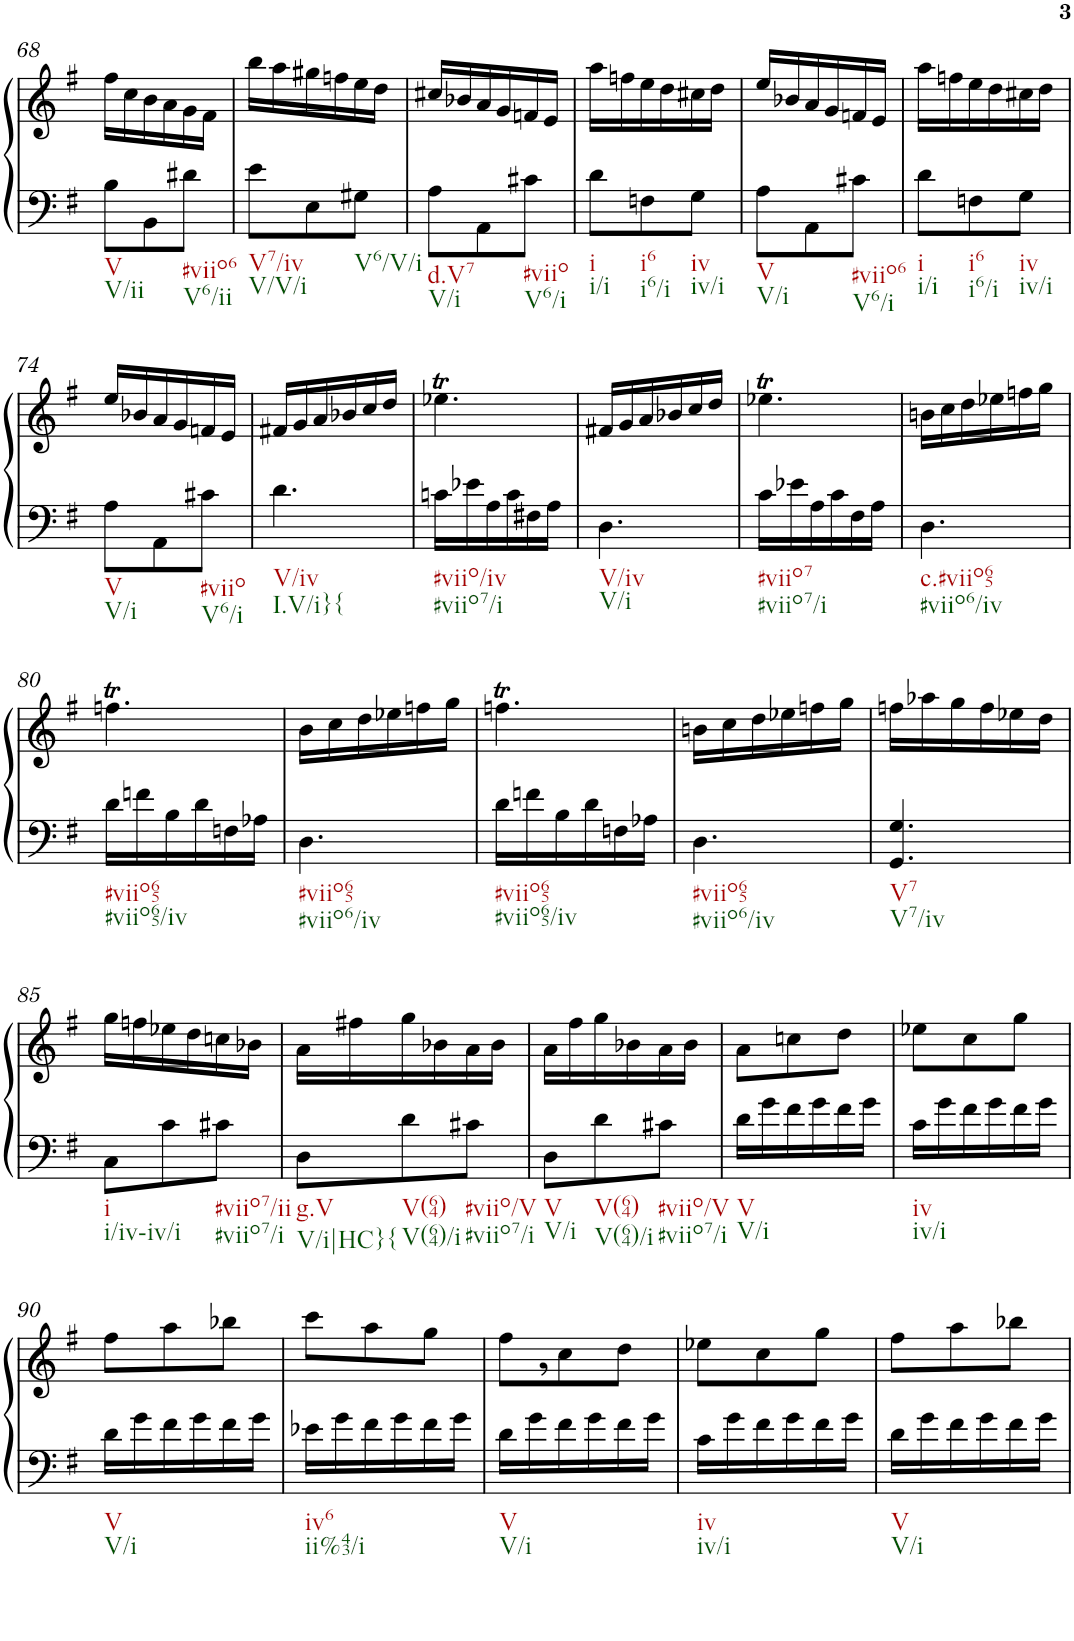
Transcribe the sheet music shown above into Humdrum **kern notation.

**kern	**kern
*part1	*part1
*staff2	*staff1
*I"Piano	*
*I'Pno	*
!!LO:PB:g=z
*clefF4	*clefG2
*k[f#]	*k[f#]
*G:	*G:
*M3/8	*M3/8
=68	=68
!LO:TX:b:t=V	!
!LO:TX:b:t=V/ii	!
8B\L	16ff#\LL
.	16cc\
8BB\	16b\
.	16a\
!LO:TX:b:t=#viio6	!
!LO:TX:b:t=V6/ii	!
8d#X\J	16g\
.	16f#\JJ
=69	=69
!LO:TX:b:t=V7/iv	!
!LO:TX:b:t=V/V/i	!
8e\L	16bb\LL
.	16aa\
8E\	16gg#X\
.	16ffn\
!LO:TX:b:t=V6/V/i	!
8G#X\J	16ee\
.	16dd\JJ
=70	=70
!LO:TX:b:t=d.V7	!
!LO:TX:b:t=V/i	!
8A\L	16cc#X/LL
.	16b-X/
8AA\	16a/
.	16g/
!LO:TX:b:t=#viio	!
!LO:TX:b:t=V6/i	!
8c#X\J	16fn/
.	16e/JJ
=71	=71
!LO:TX:b:t=i	!
!LO:TX:b:t=i/i	!
8d\L	16aa\LL
.	16ffn\
!LO:TX:b:t=i6	!
!LO:TX:b:t=i6/i	!
8Fn\	16ee\
.	16dd\
!LO:TX:b:t=iv	!
!LO:TX:b:t=iv/i	!
8G\J	16cc#X\
.	16dd\JJ
=72	=72
!LO:TX:b:t=V	!
!LO:TX:b:t=V/i	!
8A\L	16ee/LL
.	16b-X/
8AA\	16a/
.	16g/
!LO:TX:b:t=#viio6	!
!LO:TX:b:t=V6/i	!
8c#X\J	16fn/
.	16e/JJ
=73	=73
!LO:TX:b:t=i	!
!LO:TX:b:t=i/i	!
8d\L	16aa\LL
.	16ffn\
!LO:TX:b:t=i6	!
!LO:TX:b:t=i6/i	!
8Fn\	16ee\
.	16dd\
!LO:TX:b:t=iv	!
!LO:TX:b:t=iv/i	!
8G\J	16cc#X\
.	16dd\JJ
!!LO:LB:g=z
=74	=74
!LO:TX:b:t=V	!
!LO:TX:b:t=V/i	!
8A\L	16ee/LL
.	16b-X/
8AA\	16a/
.	16g/
!LO:TX:b:t=#viio	!
!LO:TX:b:t=V6/i	!
8c#X\J	16fn/
.	16e/JJ
=75	=75
!LO:TX:b:t=V/iv	!
!LO:TX:b:t=I.V/i}{	!
4.d\	16f#X/LL
.	16g/
.	16a/
.	16b-X/
.	16cc/
.	16dd/JJ
=76	=76
!LO:TX:b:t=#viio/iv	!
!LO:TX:b:t=#viio7/i	!
16cn\LL	4.ee-XT\
16e-X\	.
16A\	.
16c\	.
16F#X\	.
16A\JJ	.
=77	=77
!LO:TX:b:t=V/iv	!
!LO:TX:b:t=V/i	!
4.D\	16f#X/LL
.	16g/
.	16a/
.	16b-X/
.	16cc/
.	16dd/JJ
=78	=78
!LO:TX:b:t=#viio7	!
!LO:TX:b:t=#viio7/i	!
16c\LL	4.ee-XT\
16e-X\	.
16A\	.
16c\	.
16F#\	.
16A\JJ	.
=79	=79
!LO:TX:b:t=c.#viio65	!
!LO:TX:b:t=#viio6/iv	!
4.D\	16bn\LL
.	16cc\
.	16dd\
.	16ee-X\
.	16ffn\
.	16gg\JJ
!!LO:LB:g=z
=80	=80
!LO:TX:b:t=#viio65	!
!LO:TX:b:t=#viio65/iv	!
16d\LL	4.ffnT\
16fn\	.
16B\	.
16d\	.
16Fn\	.
16A-X\JJ	.
=81	=81
!LO:TX:b:t=#viio65	!
!LO:TX:b:t=#viio6/iv	!
4.D\	16b\LL
.	16cc\
.	16dd\
.	16ee-X\
.	16ffn\
.	16gg\JJ
=82	=82
!LO:TX:b:t=#viio65	!
!LO:TX:b:t=#viio65/iv	!
16d\LL	4.ffnT\
16fn\	.
16B\	.
16d\	.
16Fn\	.
16A-X\JJ	.
=83	=83
!LO:TX:b:t=#viio65	!
!LO:TX:b:t=#viio6/iv	!
4.D\	16bn\LL
.	16cc\
.	16dd\
.	16ee-X\
.	16ffn\
.	16gg\JJ
=84	=84
!LO:TX:b:t=V7	!
!LO:TX:b:t=V7/iv	!
4.GG/ 4.G/	16ffn\LL
.	16aa-X\
.	16gg\
.	16ff\
.	16ee-X\
.	16dd\JJ
!!LO:LB:g=z
=85	=85
!LO:TX:b:t=i	!
!LO:TX:b:t=i/iv-iv/i	!
8C\L	16gg\LL
.	16ffn\
8c\	16ee-X\
.	16dd\
!LO:TX:b:t=#viio7/ii	!
!LO:TX:b:t=#viio7/i	!
8c#X\J	16ccn\
.	16b-X\JJ
=86	=86
!LO:TX:b:t=g.V	!
!LO:TX:b:t=V/i|HC}{	!
8D\L	16a\LL
.	16ff#X\
!LO:TX:b:t=V(64)	!
!LO:TX:b:t=V(64)/i	!
8d\	16gg\
.	16b-X\
!LO:TX:b:t=#viio/V	!
!LO:TX:b:t=#viio7/i	!
8c#X\J	16a\
.	16b-\JJ
=87	=87
!LO:TX:b:t=V	!
!LO:TX:b:t=V/i	!
8D\L	16a\LL
.	16ff#\
!LO:TX:b:t=V(64)	!
!LO:TX:b:t=V(64)/i	!
8d\	16gg\
.	16b-X\
!LO:TX:b:t=#viio/V	!
!LO:TX:b:t=#viio7/i	!
8c#X\J	16a\
.	16b-\JJ
=88	=88
!LO:TX:b:t=V	!
!LO:TX:b:t=V/i	!
16d\LL	8a\L
16g\	.
16f#\	8ccn\
16g\	.
16f#\	8dd\J
16g\JJ	.
=89	=89
!LO:TX:b:t=iv	!
!LO:TX:b:t=iv/i	!
16c\LL	8ee-X\L
16g\	.
16f#\	8cc\
16g\	.
16f#\	8gg\J
16g\JJ	.
!!LO:LB:g=z
=90	=90
!LO:TX:b:t=V	!
!LO:TX:b:t=V/i	!
16d\LL	8ff#\L
16g\	.
16f#\	8aa\
16g\	.
16f#\	8bb-X\J
16g\JJ	.
=91	=91
!LO:TX:b:t=iv6	!
!LO:TX:b:t=ii%43/i	!
16e-X\LL	8ccc\L
16g\	.
16f#\	8aa\
16g\	.
16f#\	8gg\J
16g\JJ	.
=92	=92
!LO:TX:b:t=V	!
!LO:TX:b:t=V/i	!
16d\LL	8ff#,<\L
16g\	.
16f#\	8cc\
16g\	.
16f#\	8dd\J
16g\JJ	.
=93	=93
!LO:TX:b:t=iv	!
!LO:TX:b:t=iv/i	!
16c\LL	8ee-X\L
16g\	.
16f#\	8cc\
16g\	.
16f#\	8gg\J
16g\JJ	.
=94	=94
!LO:TX:b:t=V	!
!LO:TX:b:t=V/i	!
16d\LL	8ff#\L
16g\	.
16f#\	8aa\
16g\	.
16f#\	8bb-X\J
16g\JJ	.
=	=
*-	*-
